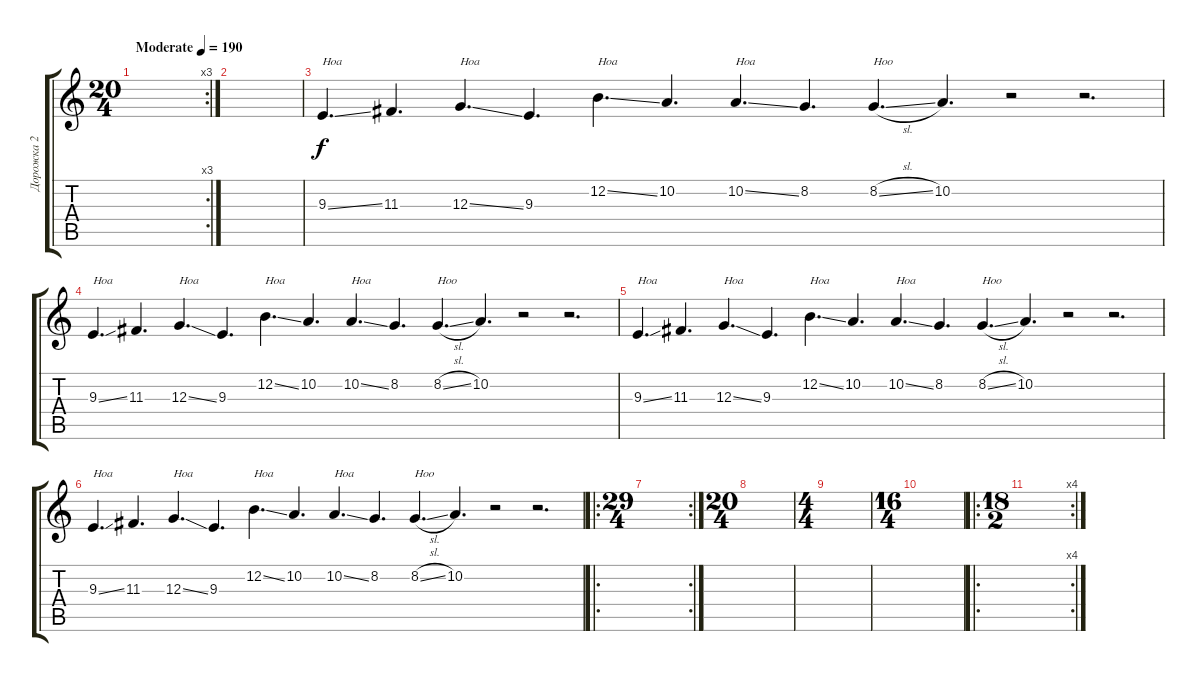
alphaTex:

\track ("Дорожка 2" "Дорожка 2") {instrument flute}
\staff {score tabs}
\tuning (E4 B3 G3 D3 A2 E2) {hide}
\rc 3
\ts (20 4)
\tempo (190 "Moderate")
\clef g2
\ks c
|
|
9.3{ss}.4{d txt "Hoa"} 11.3.4{d} 12.3{ss}.4{d txt "Hoa"} 9.3.4{d} 12.2{ss}.4{d txt "Hoa"} 10.2.4{d} 10.2{ss}.4{d txt "Hoa"} 8.2.4{d} 8.2{sl}.4{d txt "Hoo"} 10.2.4{d} r.2 r.2{d} |
9.3{ss}.4{d txt "Hoa"} 11.3.4{d} 12.3{ss}.4{d txt "Hoa"} 9.3.4{d} 12.2{ss}.4{d txt "Hoa"} 10.2.4{d} 10.2{ss}.4{d txt "Hoa"} 8.2.4{d} 8.2{sl}.4{d txt "Hoo"} 10.2.4{d} r.2 r.2{d} |
9.3{ss}.4{d txt "Hoa"} 11.3.4{d} 12.3{ss}.4{d txt "Hoa"} 9.3.4{d} 12.2{ss}.4{d txt "Hoa"} 10.2.4{d} 10.2{ss}.4{d txt "Hoa"} 8.2.4{d} 8.2{sl}.4{d txt "Hoo"} 10.2.4{d} r.2 r.2{d} |
9.3{ss}.4{d txt "Hoa"} 11.3.4{d} 12.3{ss}.4{d txt "Hoa"} 9.3.4{d} 12.2{ss}.4{d txt "Hoa"} 10.2.4{d} 10.2{ss}.4{d txt "Hoa"} 8.2.4{d} 8.2{sl}.4{d txt "Hoo"} 10.2.4{d} r.2 r.2{d} |
\ro
\rc 2
\ts (29 4)
|
\ts (20 4)
|
\ts (4 4)
|
\ts (16 4)
|
\ro
\rc 4
\ts (18 2)
